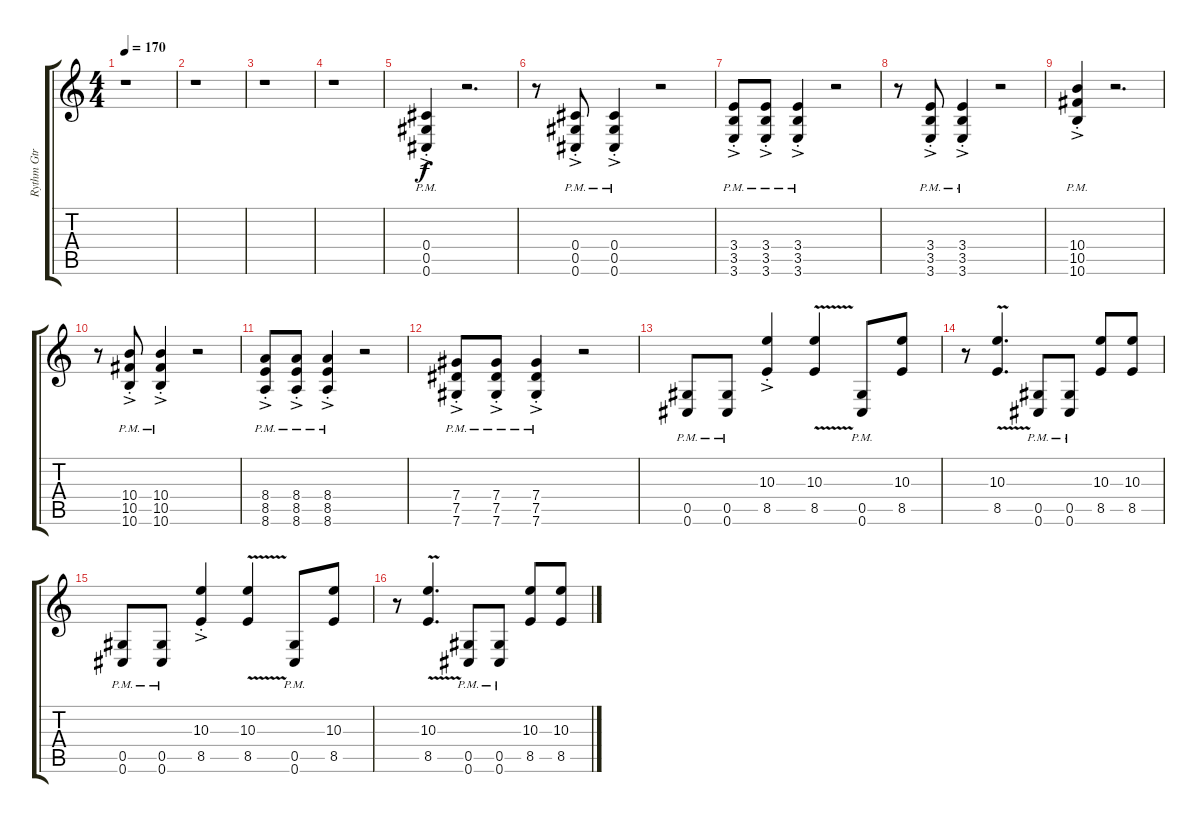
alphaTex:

\track ("Rythm Gtr L" "Rythm Gtr ") {instrument distortionguitar}
\staff {score tabs}
\tuning (Eb4 Bb3 Gb3 Db3 Ab2 Db2) {hide}
\ts (4 4)
\tempo 170
\clef g2
\ks c
r.1{dy f} |
r.1 |
r.1 |
r.1 |
(0.4{ac pm st} 0.5{ac pm st} 0.6{ac pm st}).4 r.2{d} |
r.8 (0.4{ac pm st} 0.5{ac pm st} 0.6{ac pm st}).8 (0.4{ac pm st} 0.5{ac pm st} 0.6{ac pm st}).4 r.2 |
(3.4{ac pm st} 3.5{ac pm st} 3.6{ac pm st}).8 (3.4{ac pm st} 3.5{ac pm st} 3.6{ac pm st}).8 (3.4{ac pm st} 3.5{ac pm st} 3.6{ac pm st}).4 r.2 |
r.8 (3.4{ac pm st} 3.5{ac pm st} 3.6{ac pm st}).8 (3.4{ac pm st} 3.5{ac pm st} 3.6{ac pm st}).4 r.2 |
(10.4{ac pm st} 10.5{ac pm st} 10.6{ac pm st}).4 r.2{d} |
r.8 (10.4{ac pm st} 10.5{ac pm st} 10.6{ac pm st}).8 (10.4{ac pm st} 10.5{ac pm st} 10.6{ac pm st}).4 r.2 |
(8.4{ac pm st} 8.5{ac pm st} 8.6{ac pm st}).8 (8.4{ac pm st} 8.5{ac pm st} 8.6{ac pm st}).8 (8.4{ac pm st} 8.5{ac pm st} 8.6{ac pm st}).4 r.2 |
(7.4{ac pm st} 7.5{ac pm st} 7.6{ac pm st}).8 (7.4{ac pm st} 7.5{ac pm st} 7.6{ac pm st}).8 (7.4{ac pm st} 7.5{ac pm st} 7.6{ac pm st}).4 r.2 |
(0.5{pm} 0.6{pm}).8 (0.5{pm} 0.6{pm}).8 (10.3{ac st} 8.5{ac st}).4 (10.3{v} 8.5{v}).4 (0.5{pm} 0.6{pm}).8 (10.3 8.5).8 |
r.8 (10.3{v} 8.5{v}).4{d} (0.5{pm} 0.6{pm}).8 (0.5{pm} 0.6{pm}).8 (10.3 8.5).8 (10.3 8.5).8 |
(0.5{pm} 0.6{pm}).8 (0.5{pm} 0.6{pm}).8 (10.3{ac st} 8.5{ac st}).4 (10.3{v} 8.5{v}).4 (0.5{pm} 0.6{pm}).8 (10.3 8.5).8 |
r.8 (10.3{v} 8.5{v}).4{d} (0.5{pm} 0.6{pm}).8 (0.5{pm} 0.6{pm}).8 (10.3 8.5).8 (10.3 8.5).8
